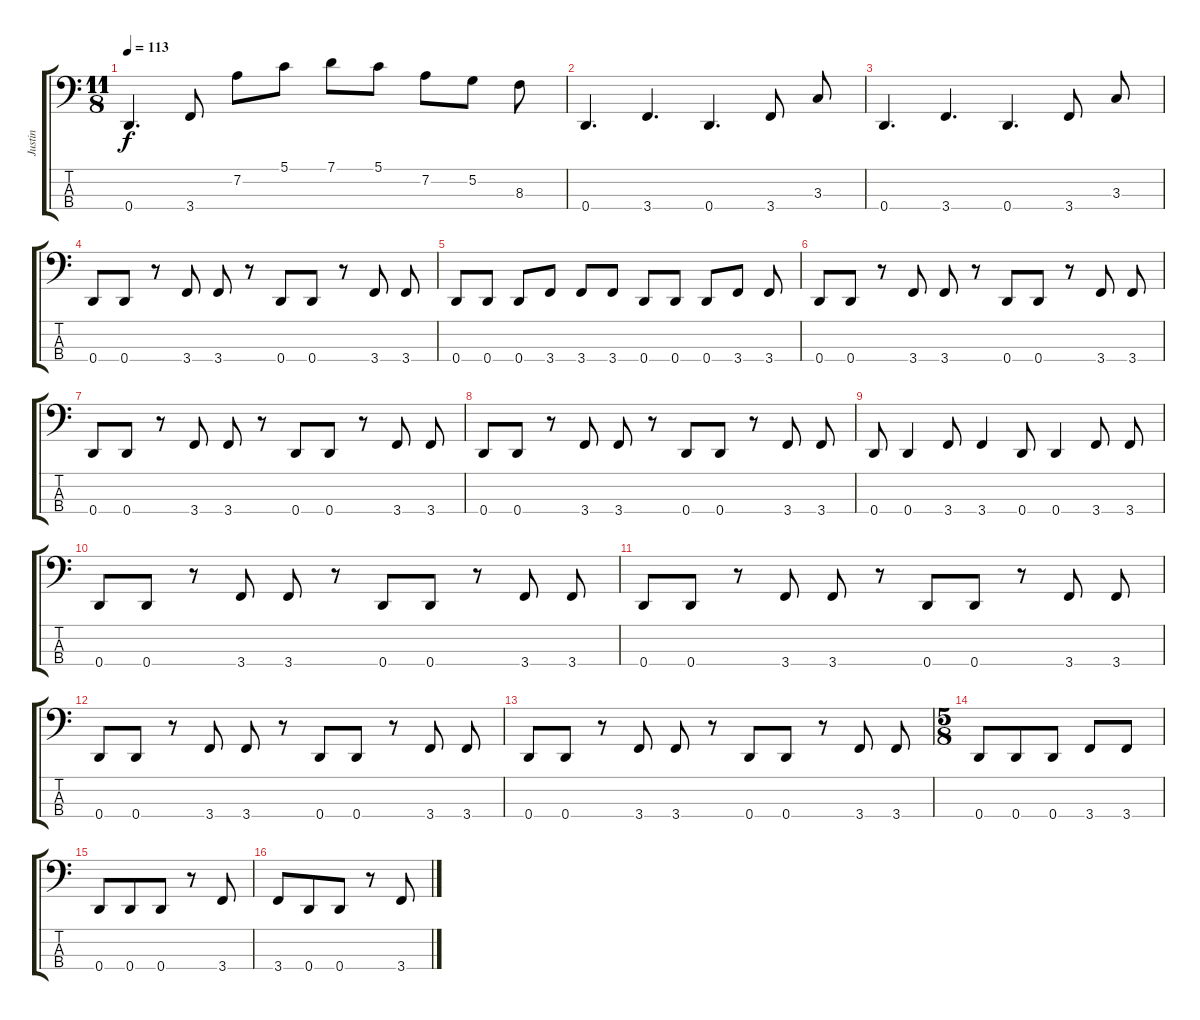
\track ("Justin" "Justin") {instrument electricbassfinger}
\staff {score tabs}
\tuning (G2 D2 A1 D1) {hide}
\ts (11 8)
\tempo 113
\clef f4
\ks c
0.4.4{d dy f} 3.4.8 7.2.8 5.1.8 7.1.8 5.1.8 7.2.8 5.2.8 8.3.8 |
0.4.4{d} 3.4.4{d} 0.4.4{d} 3.4.8 3.3.8 |
0.4.4{d} 3.4.4{d} 0.4.4{d} 3.4.8 3.3.8 |
0.4.8 0.4.8 r.8 3.4.8 3.4.8 r.8 0.4.8 0.4.8 r.8 3.4.8 3.4.8 |
0.4.8 0.4.8 0.4.8 3.4.8 3.4.8 3.4.8 0.4.8 0.4.8 0.4.8 3.4.8 3.4.8 |
0.4.8 0.4.8 r.8 3.4.8 3.4.8 r.8 0.4.8 0.4.8 r.8 3.4.8 3.4.8 |
0.4.8 0.4.8 r.8 3.4.8 3.4.8 r.8 0.4.8 0.4.8 r.8 3.4.8 3.4.8 |
0.4.8 0.4.8 r.8 3.4.8 3.4.8 r.8 0.4.8 0.4.8 r.8 3.4.8 3.4.8 |
0.4.8 0.4.4 3.4.8 3.4.4 0.4.8 0.4.4 3.4.8 3.4.8 |
0.4.8 0.4.8 r.8 3.4.8 3.4.8 r.8 0.4.8 0.4.8 r.8 3.4.8 3.4.8 |
0.4.8 0.4.8 r.8 3.4.8 3.4.8 r.8 0.4.8 0.4.8 r.8 3.4.8 3.4.8 |
0.4.8 0.4.8 r.8 3.4.8 3.4.8 r.8 0.4.8 0.4.8 r.8 3.4.8 3.4.8 |
0.4.8 0.4.8 r.8 3.4.8 3.4.8 r.8 0.4.8 0.4.8 r.8 3.4.8 3.4.8 |
\ts (5 8)
0.4.8 0.4.8 0.4.8 3.4.8 3.4.8 |
0.4.8 0.4.8 0.4.8 r.8 3.4.8 |
3.4.8 0.4.8 0.4.8 r.8 3.4.8
